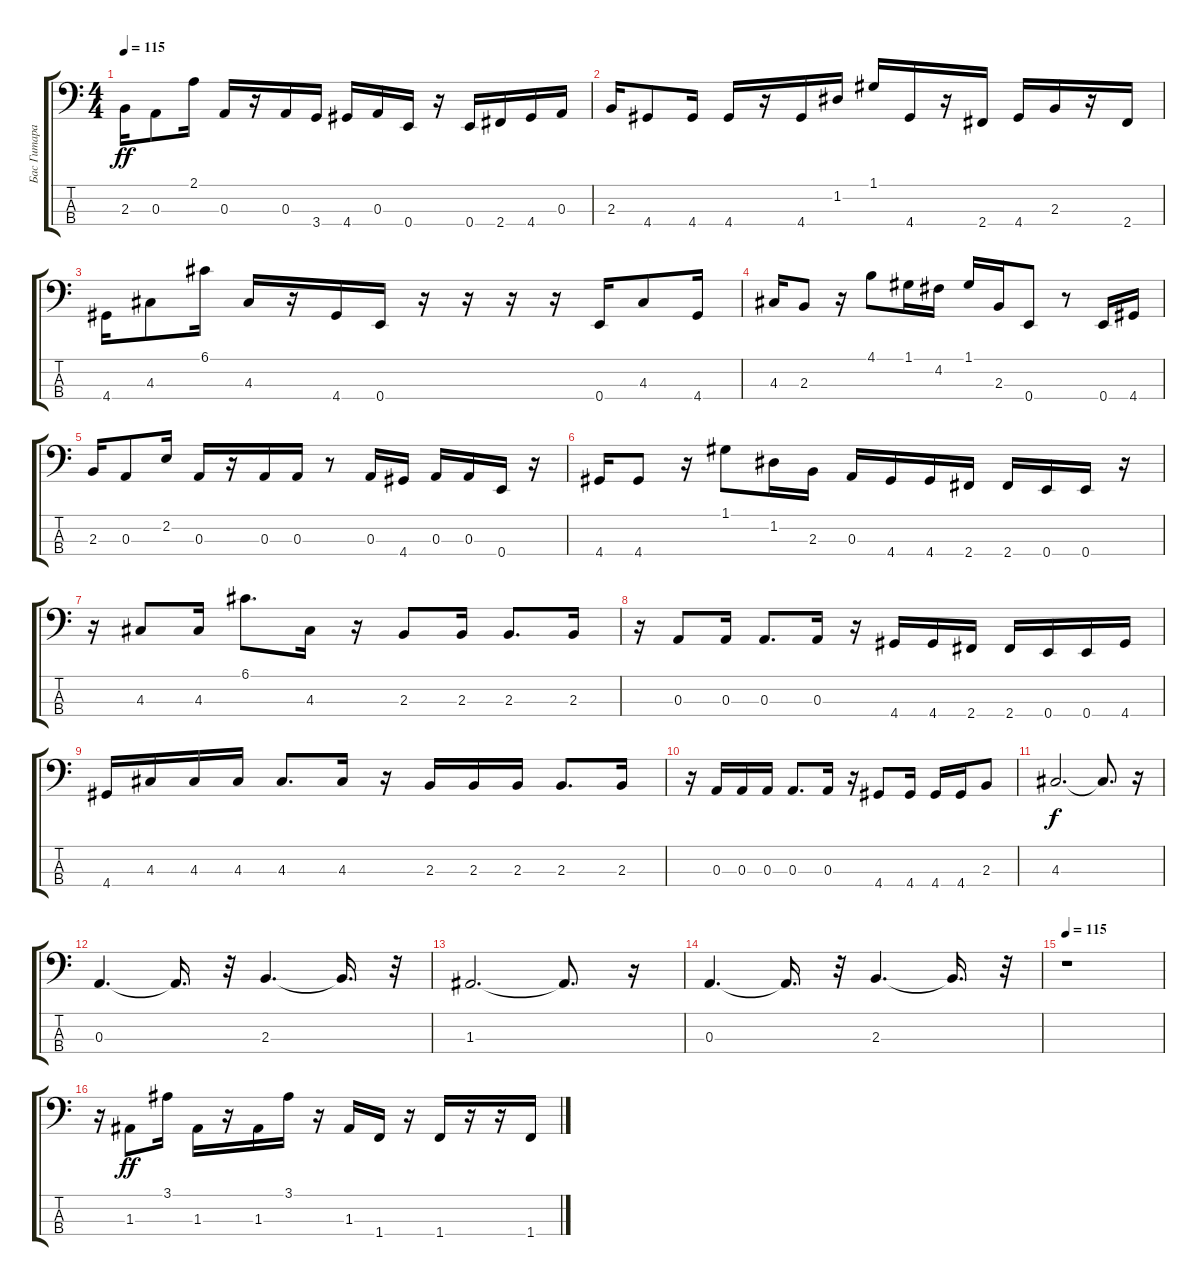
\track ("Бас Гитара 2" "Бас Гитара") {instrument synthbass2}
\staff {score tabs}
\tuning (G2 D2 A1 E1) {hide}
\ts (4 4)
\tempo 115
\clef f4
\ks c
2.3.16{dy ff} 0.3.8 2.1.16 0.3.16 r.16 0.3.16 3.4.16 4.4.16 0.3.16 0.4.16 r.16 0.4.16 2.4.16 4.4.16 0.3.16 |
2.3.16 4.4.8 4.4.16 4.4.16 r.16 4.4.16 1.2.16 1.1.16 4.4.16 r.16 2.4.16 4.4.16 2.3.16 r.16 2.4.16 |
4.4.16 4.3.8 6.1.16 4.3.16 r.16 4.4.16 0.4.16 r.16 r.16 r.16 r.16 0.4.16 4.3.8 4.4.16 |
4.3.16 2.3.8 r.16 4.1.8 1.1.16 4.2.16 1.1.16 2.3.16 0.4.8 r.8 0.4.16 4.4.16 |
2.3.16 0.3.8 2.2.16 0.3.16 r.16 0.3.16 0.3.16 r.8 0.3.16 4.4.16 0.3.16 0.3.16 0.4.16 r.16 |
4.4.16 4.4.8 r.16 1.1.8 1.2.16 2.3.16 0.3.16 4.4.16 4.4.16 2.4.16 2.4.16 0.4.16 0.4.16 r.16 |
r.16 4.3.8 4.3.16 6.1.8{d} 4.3.16 r.16 2.3.8 2.3.16 2.3.8{d} 2.3.16 |
r.16 0.3.8 0.3.16 0.3.8{d} 0.3.16 r.16 4.4.16 4.4.16 2.4.16 2.4.16 0.4.16 0.4.16 4.4.16 |
4.4.16 4.3.16 4.3.16 4.3.16 4.3.8{d} 4.3.16 r.16 2.3.16 2.3.16 2.3.16 2.3.8{d} 2.3.16 |
r.16 0.3.16 0.3.16 0.3.16 0.3.8{d} 0.3.16 r.16 4.4.8 4.4.16 4.4.16 4.4.16 2.3.8 |
4.3.2{d dy f} 4.3{t}.8{d} r.16 |
0.3.4{d} 0.3{t}.16{d} r.32 2.3.4{d} 2.3{t}.16{d} r.32 |
1.3.2{d} 1.3{t}.8{d} r.16 |
0.3.4{d} 0.3{t}.16{d} r.32 2.3.4{d} 2.3{t}.16{d} r.32 |
\tempo 115
r.1 |
r.16 1.3.8{dy ff} 3.1.16 1.3.16 r.16 1.3.16 3.1.16 r.16 1.3.16 1.4.16 r.16 1.4.16 r.16 r.16 1.4.16
